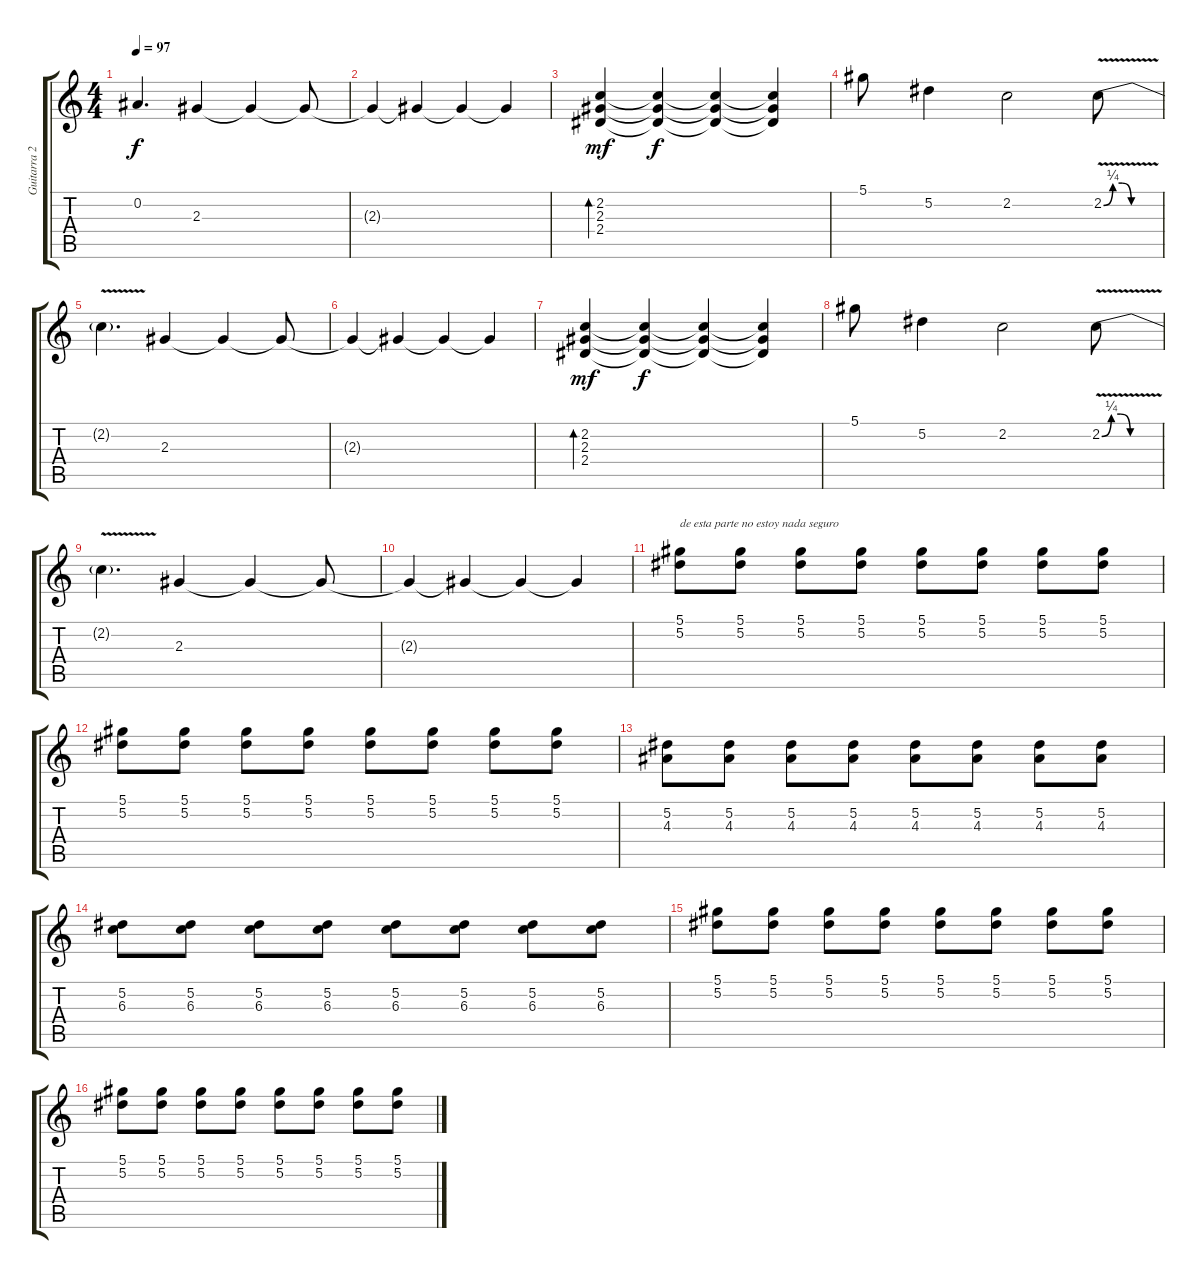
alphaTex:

\track ("Guitarra 2" "Guitarra 2") {instrument overdrivenguitar}
\staff {score tabs}
\tuning (Eb4 Bb3 Gb3 Db3 Ab2 Eb2) {hide}
\ts (4 4)
\tempo 97
\clef g2
\ks c
0.2{t}.4{d dy f} 2.3.4 2.3{t}.4 2.3{t}.8 |
2.3{t}.4 2.3{t}.4 2.3{t}.4 2.3{t}.4 |
(2.2 2.3 2.4).4{bd 120 dy mf} (2.2{t} 2.3{t} 2.4{t}).4{dy f} (2.2{t} 2.3{t} 2.4{t}).4 (2.2{t} 2.3{t} 2.4{t}).4 |
5.1.8 5.2.4 2.2.2 2.2{be (custom 0 0 10 1 20 1 30 0 60 0) v}.8 |
2.2{t}.4{d} 2.3.4 2.3{t}.4 2.3{t}.8 |
2.3{t}.4 2.3{t}.4 2.3{t}.4 2.3{t}.4 |
(2.2 2.3 2.4).4{bd 120 dy mf} (2.2{t} 2.3{t} 2.4{t}).4{dy f} (2.2{t} 2.3{t} 2.4{t}).4 (2.2{t} 2.3{t} 2.4{t}).4 |
5.1.8 5.2.4 2.2.2 2.2{be (custom 0 0 10 1 20 1 30 0 60 0) v}.8 |
2.2{t}.4{d} 2.3.4 2.3{t}.4 2.3{t}.8 |
2.3{t}.4 2.3{t}.4 2.3{t}.4 2.3{t}.4 |
(5.1 5.2).8{txt "de esta parte no estoy nada seguro"} (5.1 5.2).8 (5.1 5.2).8 (5.1 5.2).8 (5.1 5.2).8 (5.1 5.2).8 (5.1 5.2).8 (5.1 5.2).8 |
(5.1 5.2).8 (5.1 5.2).8 (5.1 5.2).8 (5.1 5.2).8 (5.1 5.2).8 (5.1 5.2).8 (5.1 5.2).8 (5.1 5.2).8 |
(5.2 4.3).8 (5.2 4.3).8 (5.2 4.3).8 (5.2 4.3).8 (5.2 4.3).8 (5.2 4.3).8 (5.2 4.3).8 (5.2 4.3).8 |
(5.2 6.3).8 (5.2 6.3).8 (5.2 6.3).8 (5.2 6.3).8 (5.2 6.3).8 (5.2 6.3).8 (5.2 6.3).8 (5.2 6.3).8 |
(5.1 5.2).8 (5.1 5.2).8 (5.1 5.2).8 (5.1 5.2).8 (5.1 5.2).8 (5.1 5.2).8 (5.1 5.2).8 (5.1 5.2).8 |
(5.1 5.2).8 (5.1 5.2).8 (5.1 5.2).8 (5.1 5.2).8 (5.1 5.2).8 (5.1 5.2).8 (5.1 5.2).8 (5.1 5.2).8
